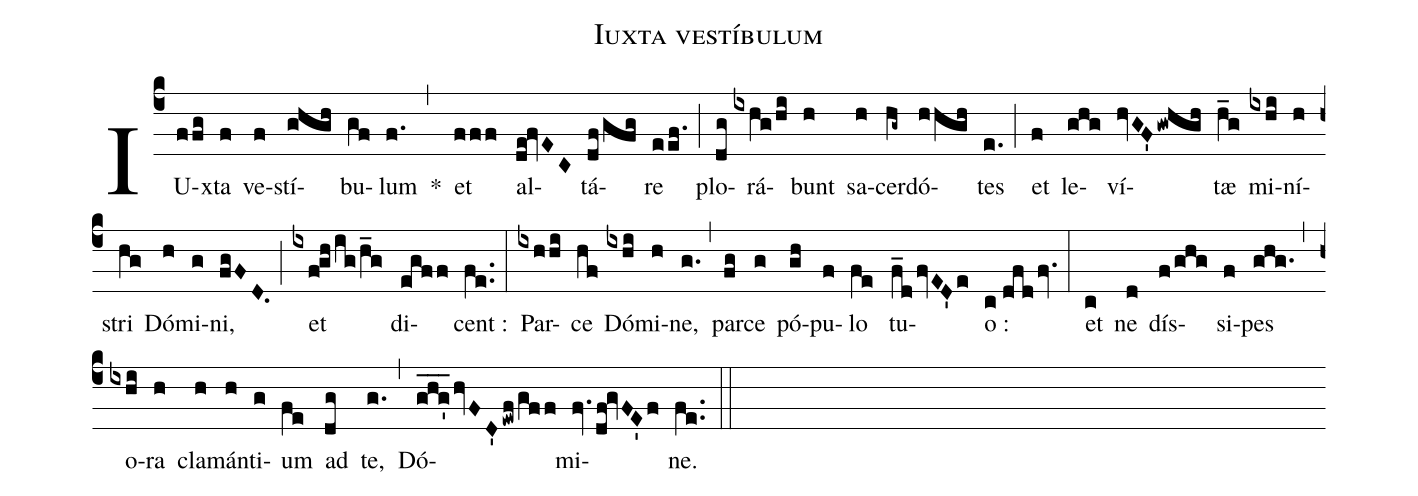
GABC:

name:Iuxta vestíbulum;
%%
(c4) IU(ffg)xta(f) ve(f)stí(ghgh)bu(gf)lum(f.) *(,)
et(fff) al(de!fvEC)tá(df/gfg)re(eef.) (;)
plo(dg)rá(ixhg/hi)bunt(h) sa(h)cer(hg~)dó(hhgh)tes(e.) (;)
et(f) le(ghg)ví(hvGF'gwhgh)tæ(h_g) mi(ixhi)ní(h)stri(hg) Dó(h)mi(g)ni,(fgFD.) (;)
et(ixf!gh/ig/h_g) di(egff)cent :(fe..) (:)
Par(ixhhi)ce(hf) Dó(ixhi)mi(h)ne,(g.) (,)
par(fg)ce(g) pó(gh)pu(f)lo(fe) tu(f_dfvED'e)o :(c//dfdfv.) (:)
et(c) ne(d) dís(f/ghg)si(f)pes(ghg.) (,)
o(ixhi)ra(h) cla(h)mán(h)ti(g)um(fe) ad(dg) te,(g.) (,)
Dó(ghg'___hvFD'ewf/gff)mi(fv.df!gvFE'f)ne.(fe..) (::)
